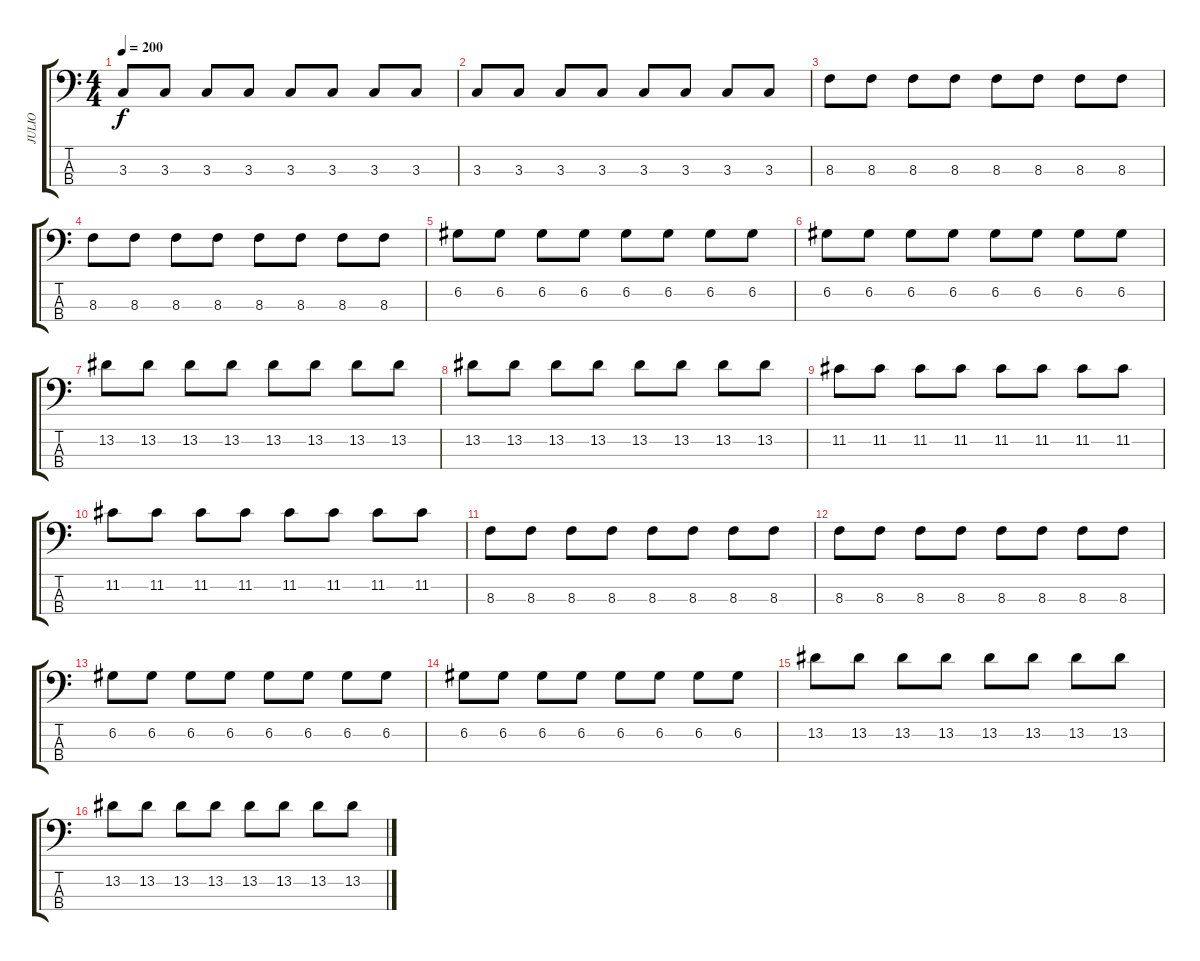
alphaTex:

\track ("JULIO" "JULIO") {instrument acousticbass}
\staff {score tabs}
\tuning (G2 D2 A1 E1) {hide}
\ts (4 4)
\tempo 200
\clef f4
\ks c
3.3.8{dy f} 3.3.8 3.3.8 3.3.8 3.3.8 3.3.8 3.3.8 3.3.8 |
3.3.8 3.3.8 3.3.8 3.3.8 3.3.8 3.3.8 3.3.8 3.3.8 |
8.3.8 8.3.8 8.3.8 8.3.8 8.3.8 8.3.8 8.3.8 8.3.8 |
8.3.8 8.3.8 8.3.8 8.3.8 8.3.8 8.3.8 8.3.8 8.3.8 |
6.2.8 6.2.8 6.2.8 6.2.8 6.2.8 6.2.8 6.2.8 6.2.8 |
6.2.8 6.2.8 6.2.8 6.2.8 6.2.8 6.2.8 6.2.8 6.2.8 |
13.2.8 13.2.8 13.2.8 13.2.8 13.2.8 13.2.8 13.2.8 13.2.8 |
13.2.8 13.2.8 13.2.8 13.2.8 13.2.8 13.2.8 13.2.8 13.2.8 |
11.2.8 11.2.8 11.2.8 11.2.8 11.2.8 11.2.8 11.2.8 11.2.8 |
11.2.8 11.2.8 11.2.8 11.2.8 11.2.8 11.2.8 11.2.8 11.2.8 |
8.3.8 8.3.8 8.3.8 8.3.8 8.3.8 8.3.8 8.3.8 8.3.8 |
8.3.8 8.3.8 8.3.8 8.3.8 8.3.8 8.3.8 8.3.8 8.3.8 |
6.2.8 6.2.8 6.2.8 6.2.8 6.2.8 6.2.8 6.2.8 6.2.8 |
6.2.8 6.2.8 6.2.8 6.2.8 6.2.8 6.2.8 6.2.8 6.2.8 |
13.2.8 13.2.8 13.2.8 13.2.8 13.2.8 13.2.8 13.2.8 13.2.8 |
13.2.8 13.2.8 13.2.8 13.2.8 13.2.8 13.2.8 13.2.8 13.2.8
